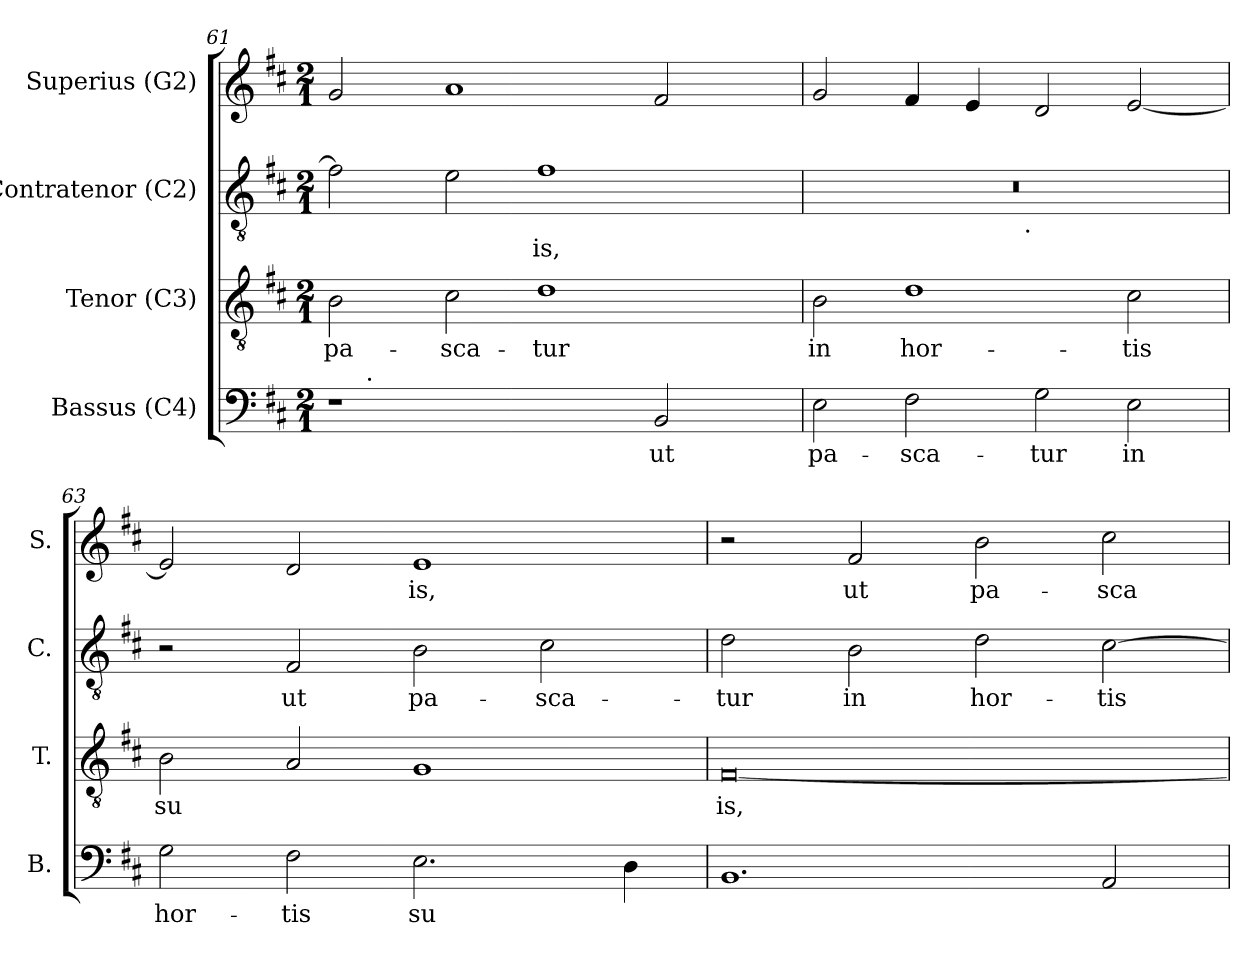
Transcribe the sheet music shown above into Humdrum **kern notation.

**kern	**text	**kern	**text	**kern	**text	**kern	**text
*part4	*part4	*part3	*part3	*part2	*part2	*part1	*part1
*staff4	*staff4	*staff3	*staff3	*staff2	*staff2	*staff1	*staff1
*I"Bassus (C4)	*	*I"Tenor (C3)	*	*I"Contratenor (C2)	*	*I"Superius (G2)	*
*I'B.	*	*I'T.	*	*I'C.	*	*I'S.	*
*clefF4	*	*clefGv2	*	*clefGv2	*	*clefG2	*
*k[f#c#]	*	*k[f#c#]	*	*k[f#c#]	*	*k[f#c#]	*
*D:	*	*D:	*	*D:	*	*D:	*
*M2/1	*	*M2/1	*	*M2/1	*	*M2/1	*
=61	=61	=61	=61	=61	=61	=61	=61
!	!	!	!LO:LY:b:cj	!	!LO:LY:b:cj	!	!LO:LY:b:cj
*^	*	*	*	*	*	*	*
1r	16..ryy	.	2B\	pa-	2f#\]	--	2g/	--
!	!LO:TX:a:t=.	!	!	!	!	!	!	!
.	1ryy	.	.	.	.	.	.	.
!	!	!	!	!LO:LY:b:cj	!	!LO:LY:b:cj	!	!LO:LY:b:cj
.	.	.	2c#\	-sca-	2e\	--	1a	--
!	!	!	!	!LO:LY:b:cj	!	!LO:LY:b:cj	!	!
2ryy	.	.	1d	-tur	1f#	-is,	.	.
.	2ryy	.	.	.	.	.	.	.
!	!	!LO:LY:b:cj	!	!	!	!	!	!LO:LY:b:cj
2BB/	.	ut	.	.	.	.	2f#/	--
.	4ryy	.	.	.	.	.	.	.
.	8ryy	.	.	.	.	.	.	.
.	64ryy	.	.	.	.	.	.	.
=62	=62	=62	=62	=62	=62	=62	=62	=62
!	!	!LO:LY:b:cj	!	!LO:LY:b:cj	!	!	!	!LO:LY:b:cj
*v	*v	*	*	*	*^	*	*	*
2E\	pa-	2B\	in	0r	2ryy	.	2g/	--
!	!LO:LY:b:cj	!	!LO:LY:b:cj	!	!	!	!	!LO:LY:b:cj
2F#\	-sca-	1d	hor-	.	4ryy	.	4f#/	--
!	!	!	!	!	!	!	!	!LO:LY:b:cj
.	.	.	.	.	8...ryy	.	4e/	--
!	!	!	!	!	!LO:TX:b:t=.	!	!	!
.	.	.	.	.	1ryy	.	.	.
!	!LO:LY:b:cj	!	!	!	!	!	!	!LO:LY:b:cj
2G\	-tur	.	.	.	.	.	2d/	--
!	!LO:LY:b:cj	!	!LO:LY:b:cj	!	!	!	!	!LO:LY:b:cj
2E\	in	2c#\	-tis	.	.	.	[<2e/	--
.	.	.	.	.	64ryy	.	.	.
=63	=63	=63	=63	=63	=63	=63	=63	=63
!	!LO:LY:b:cj	!	!LO:LY:b:cj	!	!	!	!	!LO:LY:b:cj
*	*	*	*	*v	*v	*	*	*
2G\	hor-	2B\	su-	2r	.	2e/]	--
!	!LO:LY:b:cj	!	!LO:LY:b:cj	!	!LO:LY:b:cj	!	!LO:LY:b:cj
2F#\	-tis	2A/	--	2F#/	ut	2d/	--
!	!LO:LY:b:cj	!	!LO:LY:b:cj	!	!LO:LY:b:cj	!	!LO:LY:b:cj
2.E\	su-	1G	--	2B\	pa-	1e	-is,
!	!	!	!	!	!LO:LY:b:cj	!	!
.	.	.	.	2c#\	-sca-	.	.
!	!LO:LY:b:cj	!	!	!	!	!	!
4D\	--	.	.	.	.	.	.
=64	=64	=64	=64	=64	=64	=64	=64
!	!LO:LY:b:cj	!	!LO:LY:b:cj	!	!LO:LY:b:cj	!	!
1.BB	--	[<0F#	-is,	2d\	-tur	2r	.
!	!	!	!	!	!LO:LY:b:cj	!	!LO:LY:b:cj
.	.	.	.	2B\	in	2f#/	ut
!	!	!	!	!	!LO:LY:b:cj	!	!LO:LY:b:cj
.	.	.	.	2d\	hor-	2b\	pa-
!	!LO:LY:b:cj	!	!	!	!LO:LY:b:cj	!	!LO:LY:b:cj
2AA/	--	.	.	[<2c#\	-tis	2cc#\	-sca-
=	=	=	=	=	=	=	=
*-	*-	*-	*-	*-	*-	*-	*-
